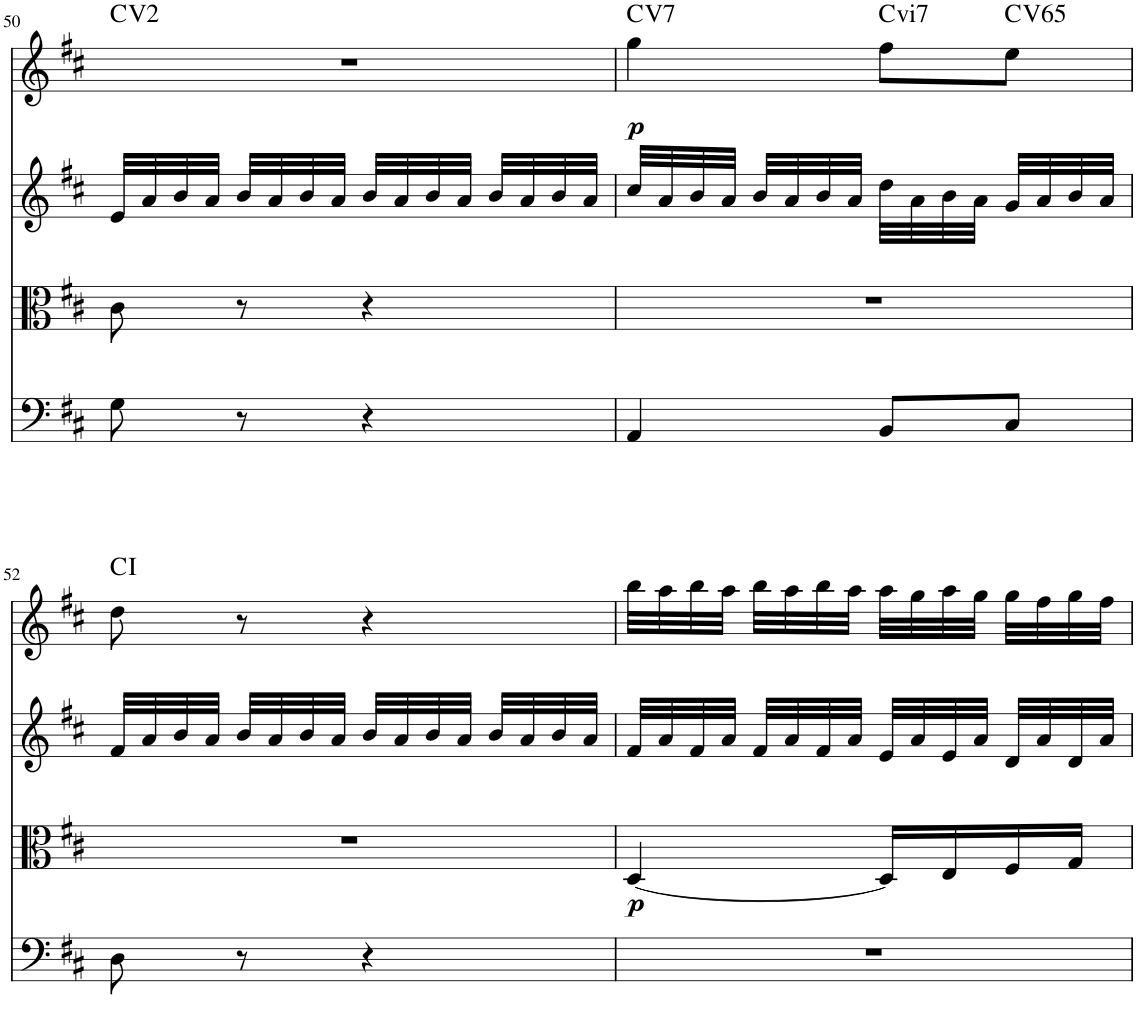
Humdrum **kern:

**kern	**kern	**dynam	**kern	**kern	**dynam	**harte
*part4	*part3	*part3	*part2	*part1	*part1	*part1
*staff4	*staff3	*staff3	*staff2	*staff1	*staff1	*
*I"Violoncello	*I"Viola	*	*I"Violin 2	*I"Violin 1	*	*
*I'Vc	*I'Vla	*	*I'Vln	*I'Vln	*	*
!!LO:PB:g=z
*clefF4	*clefC3	*	*clefG2	*clefG2	*	*
*k[f#c#]	*k[f#c#]	*	*k[f#c#]	*k[f#c#]	*	*
*D:	*D:	*	*D:	*D:	*	*
*M2/4	*M2/4	*	*M2/4	*M2/4	*	*
=50	=50	=50	=50	=50	=50	=50
8G\	8c#\	.	32e/LLL	2r	.	C:maj(2)
.	.	.	32a/	.	.	.
.	.	.	32b/	.	.	.
.	.	.	32a/JJJ	.	.	.
8r	8r	.	32b/LLL	.	.	.
.	.	.	32a/	.	.	.
.	.	.	32b/	.	.	.
.	.	.	32a/JJJ	.	.	.
4r	4r	.	32b/LLL	.	.	.
.	.	.	32a/	.	.	.
.	.	.	32b/	.	.	.
.	.	.	32a/JJJ	.	.	.
.	.	.	32b/LLL	.	.	.
.	.	.	32a/	.	.	.
.	.	.	32b/	.	.	.
.	.	.	32a/JJJ	.	.	.
=51	=51	=51	=51	=51	=51	=51
!	!	!	!	!	!LO:DY:b	!LO:H:kt=7
4AA/	2r	.	32cc#/LLL	4gg\	p	C:7
.	.	.	32a/	.	.	.
.	.	.	32b/	.	.	.
.	.	.	32a/JJJ	.	.	.
.	.	.	32b/LLL	.	.	.
.	.	.	32a/	.	.	.
.	.	.	32b/	.	.	.
.	.	.	32a/JJJ	.	.	.
!	!	!	!	!	!	!LO:H:kt=vi
8BB/L	.	.	32dd\LLL	8ff#\L	.	.
.	.	.	32a\	.	.	.
.	.	.	32b\	.	.	.
.	.	.	32a\JJJ	.	.	.
!	!	!	!	!	!	!LO:H:kt=65
8C#/J	.	.	32g/LLL	8ee\J	.	C:maj
.	.	.	32a/	.	.	.
.	.	.	32b/	.	.	.
.	.	.	32a/JJJ	.	.	.
!!LO:LB:g=z
=52	=52	=52	=52	=52	=52	=52
8D\	2r	.	32f#/LLL	8dd\	.	C:maj
.	.	.	32a/	.	.	.
.	.	.	32b/	.	.	.
.	.	.	32a/JJJ	.	.	.
8r	.	.	32b/LLL	8r	.	.
.	.	.	32a/	.	.	.
.	.	.	32b/	.	.	.
.	.	.	32a/JJJ	.	.	.
4r	.	.	32b/LLL	4r	.	.
.	.	.	32a/	.	.	.
.	.	.	32b/	.	.	.
.	.	.	32a/JJJ	.	.	.
.	.	.	32b/LLL	.	.	.
.	.	.	32a/	.	.	.
.	.	.	32b/	.	.	.
.	.	.	32a/JJJ	.	.	.
=53	=53	=53	=53	=53	=53	=53
!	!	!LO:DY:b	!	!	!	!
2r	[4D/	p	32f#/LLL	32bb\LLL	.	.
.	.	.	32a/	32aa\	.	.
.	.	.	32f#/	32bb\	.	.
.	.	.	32a/JJJ	32aa\JJJ	.	.
.	.	.	32f#/LLL	32bb\LLL	.	.
.	.	.	32a/	32aa\	.	.
.	.	.	32f#/	32bb\	.	.
.	.	.	32a/JJJ	32aa\JJJ	.	.
.	16D/LL]	.	32e/LLL	32aa\LLL	.	.
.	.	.	32a/	32gg\	.	.
.	16E/	.	32e/	32aa\	.	.
.	.	.	32a/JJJ	32gg\JJJ	.	.
.	16F#/	.	32d/LLL	32gg\LLL	.	.
.	.	.	32a/	32ff#\	.	.
.	16G/JJ	.	32d/	32gg\	.	.
.	.	.	32a/JJJ	32ff#\JJJ	.	.
=	=	=	=	=	=	=
*-	*-	*-	*-	*-	*-	*-
